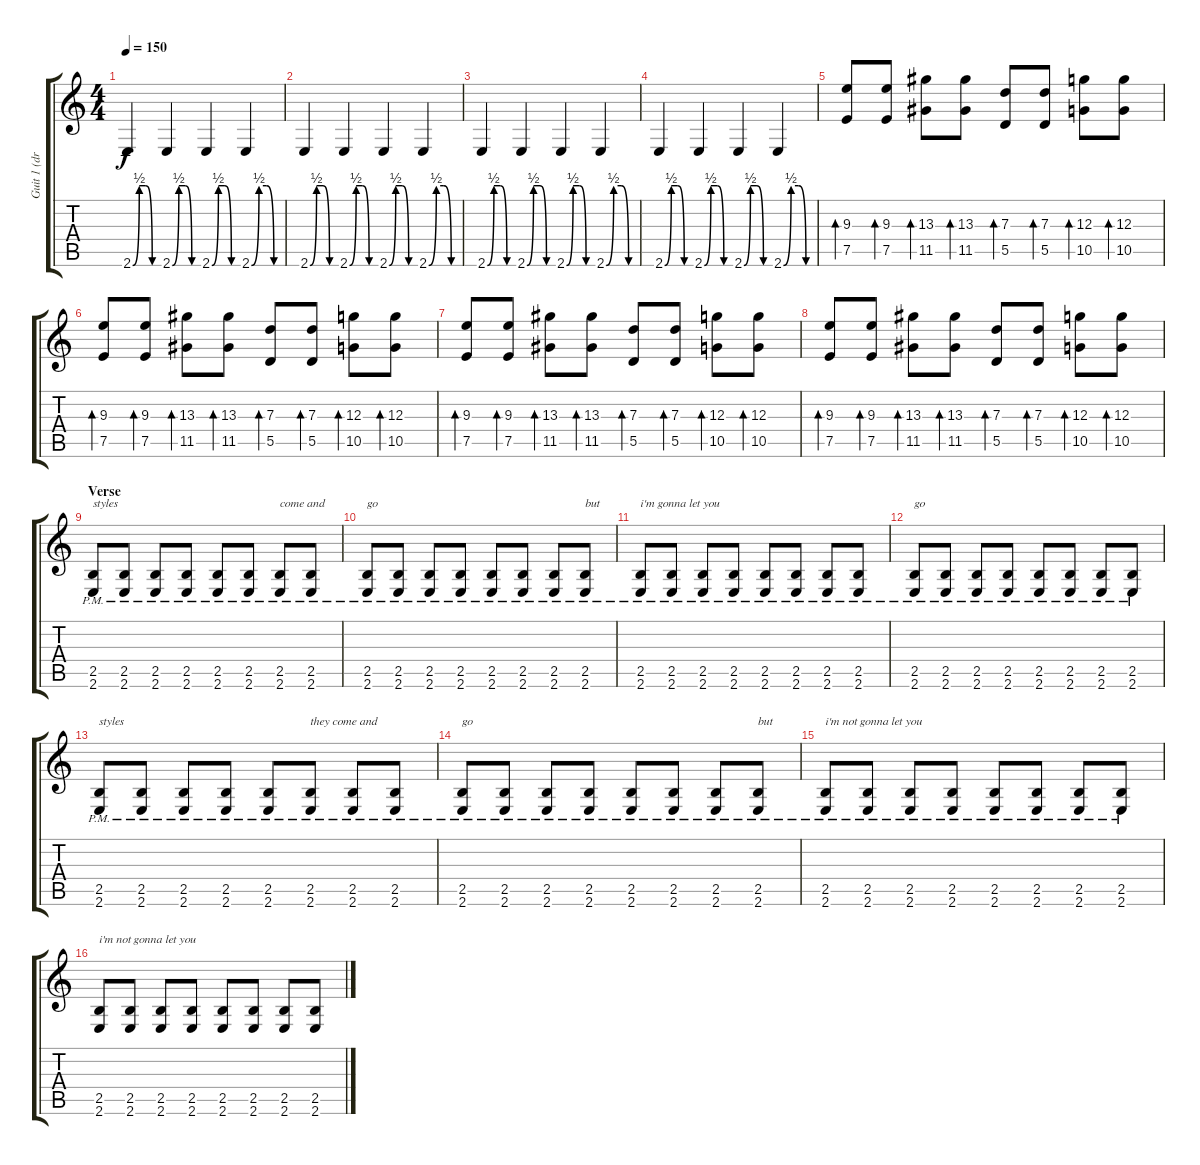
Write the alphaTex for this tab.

\track ("Guit 1 (dropped D)" "Guit 1 (dr") {instrument overdrivenguitar}
\staff {score tabs}
\tuning (E4 B3 G3 D3 A2 D2) {hide}
\ts (4 4)
\section ("" "")
\tempo 150
\clef g2
\ks c
2.6{be (custom 0 0 15 2 30 2 45 0 60 0)}.4{dy f} 2.6{be (custom 0 0 15 2 30 2 45 0 60 0)}.4 2.6{be (custom 0 0 15 2 30 2 45 0 60 0)}.4 2.6{be (custom 0 0 15 2 30 2 45 0 60 0)}.4 |
2.6{be (custom 0 0 15 2 30 2 45 0 60 0)}.4 2.6{be (custom 0 0 15 2 30 2 45 0 60 0)}.4 2.6{be (custom 0 0 15 2 30 2 45 0 60 0)}.4 2.6{be (custom 0 0 15 2 30 2 45 0 60 0)}.4 |
2.6{be (custom 0 0 15 2 30 2 45 0 60 0)}.4 2.6{be (custom 0 0 15 2 30 2 45 0 60 0)}.4 2.6{be (custom 0 0 15 2 30 2 45 0 60 0)}.4 2.6{be (custom 0 0 15 2 30 2 45 0 60 0)}.4 |
2.6{be (custom 0 0 15 2 30 2 45 0 60 0)}.4 2.6{be (custom 0 0 15 2 30 2 45 0 60 0)}.4 2.6{be (custom 0 0 15 2 30 2 45 0 60 0)}.4 2.6{be (custom 0 0 15 2 30 2 45 0 60 0)}.4 |
(9.3 7.5).8{bd 30} (9.3 7.5).8{bd 30} (13.3 11.5).8{bd 30} (13.3 11.5).8{bd 30} (7.3 5.5).8{bd 30} (7.3 5.5).8{bd 30} (12.3 10.5).8{bd 30} (12.3 10.5).8{bd 30} |
(9.3 7.5).8{bd 30} (9.3 7.5).8{bd 30} (13.3 11.5).8{bd 30} (13.3 11.5).8{bd 30} (7.3 5.5).8{bd 30} (7.3 5.5).8{bd 30} (12.3 10.5).8{bd 30} (12.3 10.5).8{bd 30} |
(9.3 7.5).8{bd 30} (9.3 7.5).8{bd 30} (13.3 11.5).8{bd 30} (13.3 11.5).8{bd 30} (7.3 5.5).8{bd 30} (7.3 5.5).8{bd 30} (12.3 10.5).8{bd 30} (12.3 10.5).8{bd 30} |
(9.3 7.5).8{bd 30} (9.3 7.5).8{bd 30} (13.3 11.5).8{bd 30} (13.3 11.5).8{bd 30} (7.3 5.5).8{bd 30} (7.3 5.5).8{bd 30} (12.3 10.5).8{bd 30} (12.3 10.5).8{bd 30} |
\section ("" "Verse")
(2.5{pm} 2.6{pm}).8{txt "styles"} (2.5{pm} 2.6{pm}).8 (2.5{pm} 2.6{pm}).8 (2.5{pm} 2.6{pm}).8 (2.5{pm} 2.6{pm}).8 (2.5{pm} 2.6{pm}).8 (2.5{pm} 2.6{pm}).8{txt "come and"} (2.5{pm} 2.6{pm}).8 |
(2.5{pm} 2.6{pm}).8{txt "go"} (2.5{pm} 2.6{pm}).8 (2.5{pm} 2.6{pm}).8 (2.5{pm} 2.6{pm}).8 (2.5{pm} 2.6{pm}).8 (2.5{pm} 2.6{pm}).8 (2.5{pm} 2.6{pm}).8 (2.5{pm} 2.6{pm}).8{txt "but"} |
(2.5{pm} 2.6{pm}).8{txt "i'm gonna let you "} (2.5{pm} 2.6{pm}).8 (2.5{pm} 2.6{pm}).8 (2.5{pm} 2.6{pm}).8 (2.5{pm} 2.6{pm}).8 (2.5{pm} 2.6{pm}).8 (2.5{pm} 2.6{pm}).8 (2.5{pm} 2.6{pm}).8 |
(2.5{pm} 2.6{pm}).8{txt "go"} (2.5{pm} 2.6{pm}).8 (2.5{pm} 2.6{pm}).8 (2.5{pm} 2.6{pm}).8 (2.5{pm} 2.6{pm}).8 (2.5{pm} 2.6{pm}).8 (2.5{pm} 2.6{pm}).8 (2.5{pm} 2.6{pm}).8 |
(2.5{pm} 2.6{pm}).8{txt "styles"} (2.5{pm} 2.6{pm}).8 (2.5{pm} 2.6{pm}).8 (2.5{pm} 2.6{pm}).8 (2.5{pm} 2.6{pm}).8 (2.5{pm} 2.6{pm}).8{txt "they come and"} (2.5{pm} 2.6{pm}).8 (2.5{pm} 2.6{pm}).8 |
(2.5{pm} 2.6{pm}).8{txt "go"} (2.5{pm} 2.6{pm}).8 (2.5{pm} 2.6{pm}).8 (2.5{pm} 2.6{pm}).8 (2.5{pm} 2.6{pm}).8 (2.5{pm} 2.6{pm}).8 (2.5{pm} 2.6{pm}).8 (2.5{pm} 2.6{pm}).8{txt "but"} |
(2.5{pm} 2.6).8{txt "i'm not gonna let you"} (2.5{pm} 2.6).8 (2.5{pm} 2.6).8 (2.5{pm} 2.6).8 (2.5{pm} 2.6).8 (2.5{pm} 2.6).8 (2.5{pm} 2.6).8 (2.5{pm} 2.6).8 |
(2.5 2.6).8{txt "i'm not gonna let you"} (2.5 2.6).8 (2.5 2.6).8 (2.5 2.6).8 (2.5 2.6).8 (2.5 2.6).8 (2.5 2.6).8 (2.5 2.6).8
